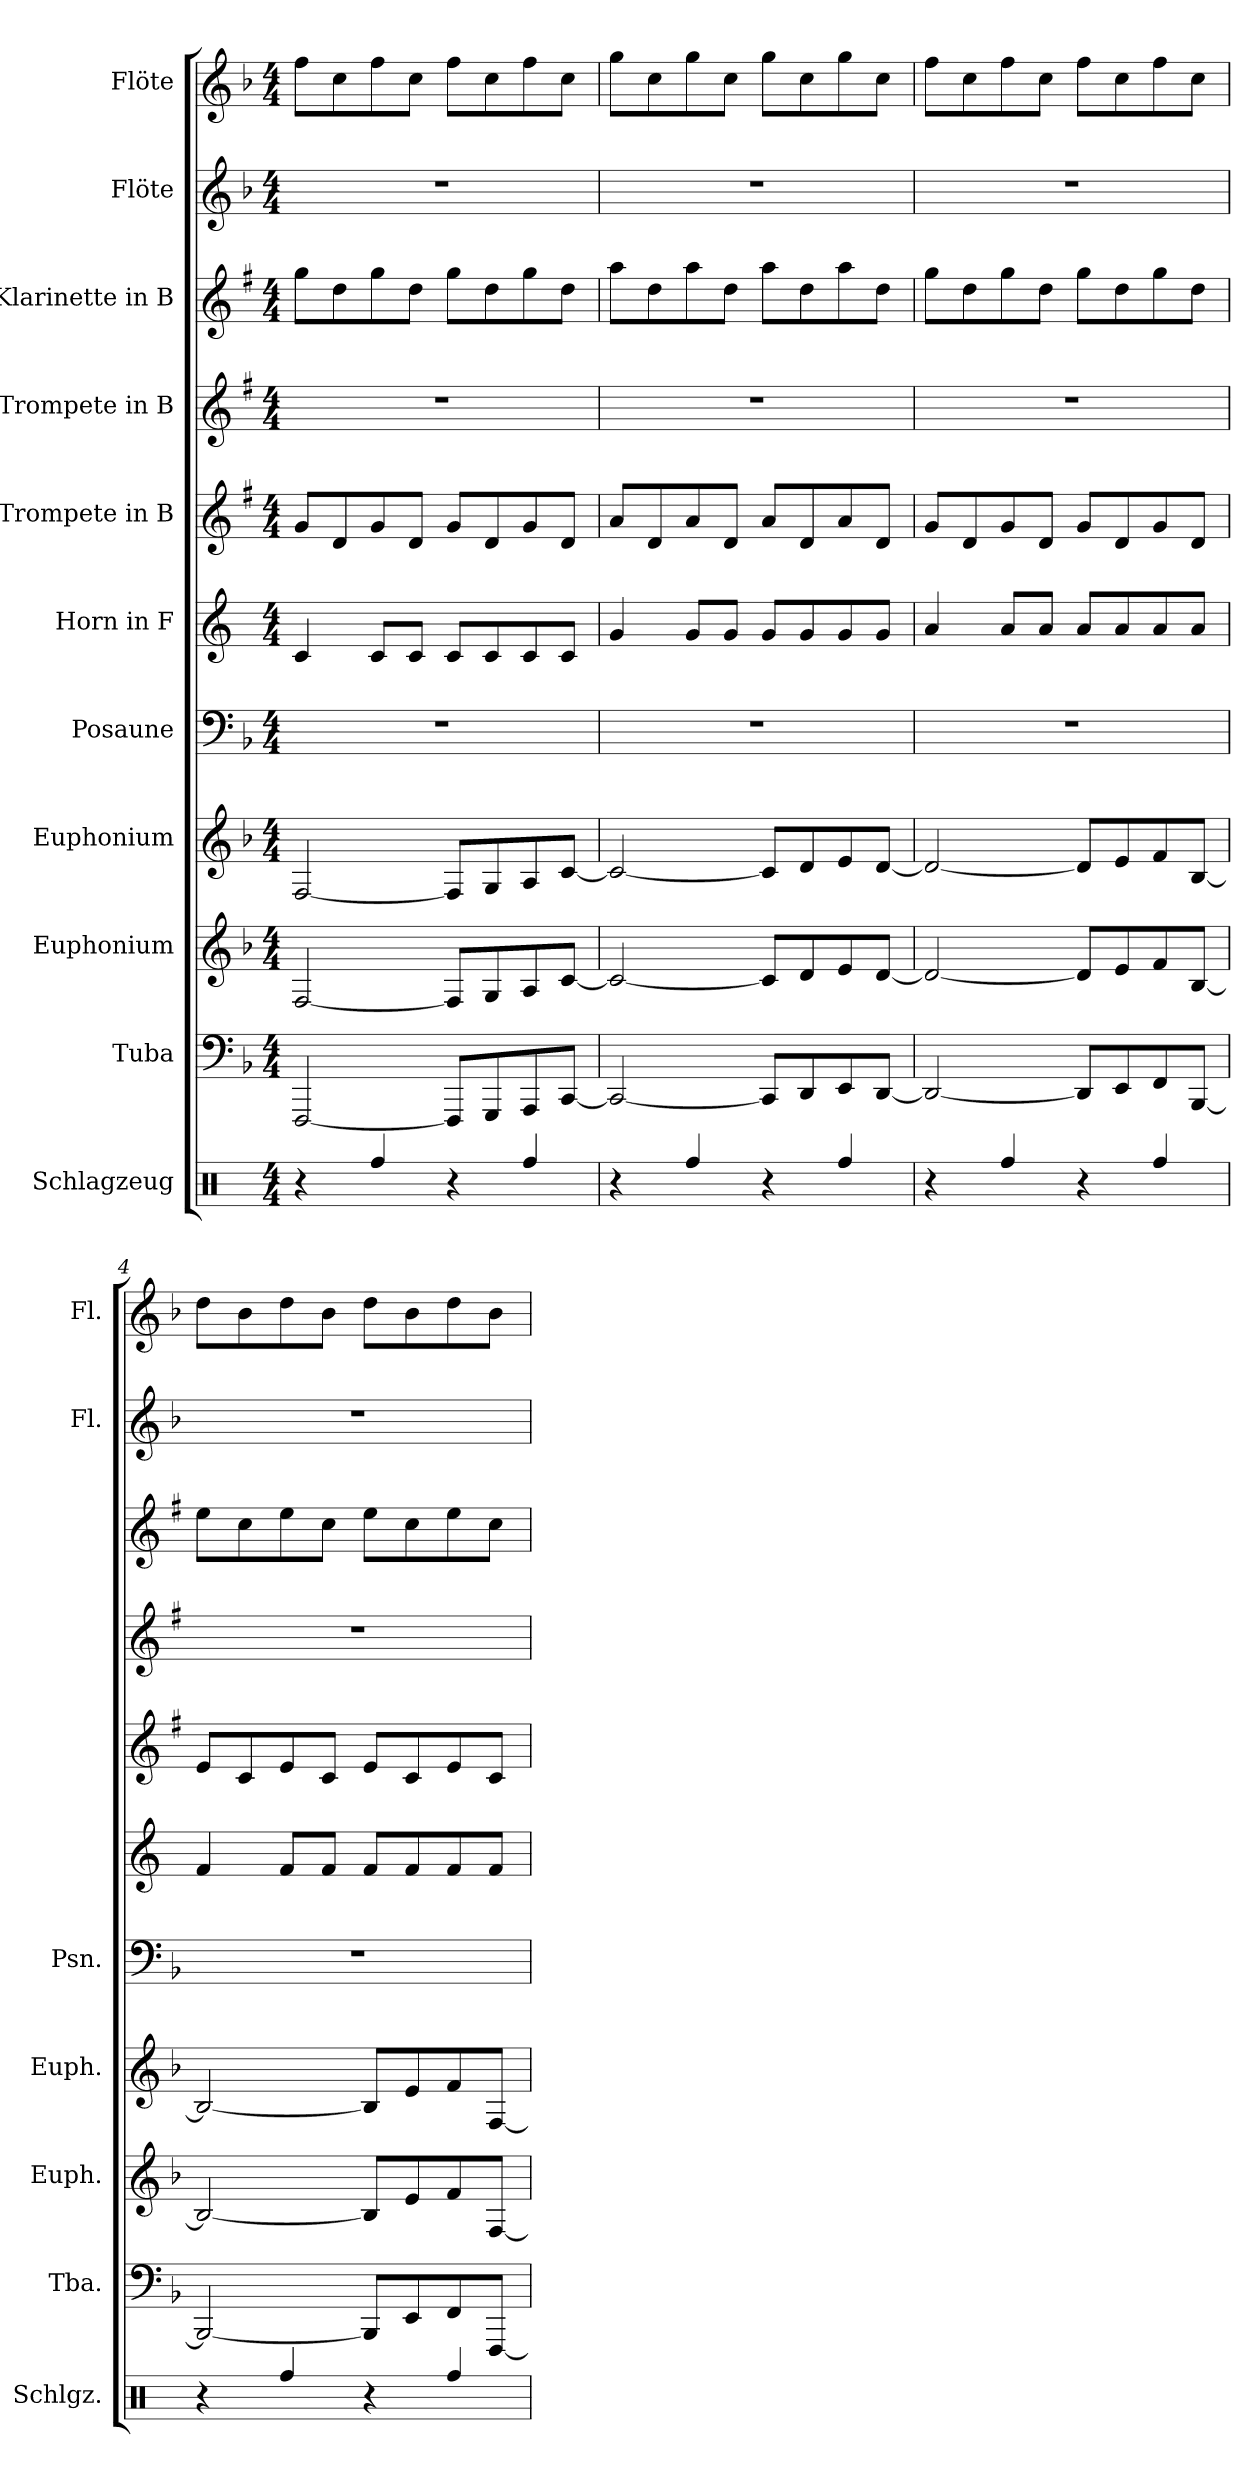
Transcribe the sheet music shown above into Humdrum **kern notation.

**kern	**kern	**kern	**kern	**kern	**kern	**kern	**kern	**kern	**kern	**kern
*part11	*part10	*part9	*part8	*part7	*part6	*part5	*part4	*part3	*part2	*part1
*staff11	*staff10	*staff9	*staff8	*staff7	*staff6	*staff5	*staff4	*staff3	*staff2	*staff1
*I"Schlagzeug	*I"Tuba	*I"Euphonium	*I"Euphonium	*I"Posaune	*I"Horn in F	*I"Trompete in B	*I"Trompete in B	*I"Klarinette in B	*I"Flöte	*I"Flöte
*I'Schlgz.	*I'Tba.	*I'Euph.	*I'Euph.	*I'Psn.	*	*	*	*	*I'Fl.	*I'Fl.
*clefX	*clefF4	*clefG2	*clefG2	*clefF4	*clefG2	*clefG2	*clefG2	*clefG2	*clefG2	*clefG2
*	*	*ITrd8c14	*ITrd8c14	*	*ITrd4c7	*ITrd1c2	*ITrd1c2	*ITrd1c2	*	*
*k[]	*k[b-]	*k[b-]	*k[b-]	*k[b-]	*k[b-]	*k[b-]	*k[b-]	*k[b-]	*k[b-]	*k[b-]
*M4/4	*M4/4	*M4/4	*M4/4	*M4/4	*M4/4	*M4/4	*M4/4	*M4/4	*M4/4	*M4/4
=1	=1	=1	=1	=1	=1	=1	=1	=1	=1	=1
4r	[2FFF/	[2FF/	[2FF/	1r	4F/	8f/L	1r	8ff\L	1r	8ff\L
.	.	.	.	.	.	8c/	.	8cc\	.	8cc\
4Rff/	.	.	.	.	8F/L	8f/	.	8ff\	.	8ff\
.	.	.	.	.	8F/J	8c/J	.	8cc\J	.	8cc\J
4r	8FFF/L]	8FF/L]	8FF/L]	.	8F/L	8f/L	.	8ff\L	.	8ff\L
.	8GGG/	8GG/	8GG/	.	8F/	8c/	.	8cc\	.	8cc\
4Rff/	8AAA/	8AA/	8AA/	.	8F/	8f/	.	8ff\	.	8ff\
.	[8CC/J	[8C/J	[8C/J	.	8F/J	8c/J	.	8cc\J	.	8cc\J
=2	=2	=2	=2	=2	=2	=2	=2	=2	=2	=2
4r	2CC/_	2C/_	2C/_	1r	4c/	8g/L	1r	8gg\L	1r	8gg\L
.	.	.	.	.	.	8c/	.	8cc\	.	8cc\
4Rff/	.	.	.	.	8c/L	8g/	.	8gg\	.	8gg\
.	.	.	.	.	8c/J	8c/J	.	8cc\J	.	8cc\J
4r	8CC/L]	8C/L]	8C/L]	.	8c/L	8g/L	.	8gg\L	.	8gg\L
.	8DD/	8D/	8D/	.	8c/	8c/	.	8cc\	.	8cc\
4Rff/	8EE/	8E/	8E/	.	8c/	8g/	.	8gg\	.	8gg\
.	[8DD/J	[8D/J	[8D/J	.	8c/J	8c/J	.	8cc\J	.	8cc\J
=3	=3	=3	=3	=3	=3	=3	=3	=3	=3	=3
4r	2DD/_	2D/_	2D/_	1r	4d/	8f/L	1r	8ff\L	1r	8ff\L
.	.	.	.	.	.	8c/	.	8cc\	.	8cc\
4Rff/	.	.	.	.	8d/L	8f/	.	8ff\	.	8ff\
.	.	.	.	.	8d/J	8c/J	.	8cc\J	.	8cc\J
4r	8DD/L]	8D/L]	8D/L]	.	8d/L	8f/L	.	8ff\L	.	8ff\L
.	8EE/	8E/	8E/	.	8d/	8c/	.	8cc\	.	8cc\
4Rff/	8FF/	8F/	8F/	.	8d/	8f/	.	8ff\	.	8ff\
.	[8BBB-/J	[8BB-/J	[8BB-/J	.	8d/J	8c/J	.	8cc\J	.	8cc\J
=4	=4	=4	=4	=4	=4	=4	=4	=4	=4	=4
4r	2BBB-/_	2BB-/_	2BB-/_	1r	4B-/	8d/L	1r	8dd\L	1r	8dd\L
.	.	.	.	.	.	8B-/	.	8b-\	.	8b-\
4Rff/	.	.	.	.	8B-/L	8d/	.	8dd\	.	8dd\
.	.	.	.	.	8B-/J	8B-/J	.	8b-\J	.	8b-\J
4r	8BBB-/L]	8BB-/L]	8BB-/L]	.	8B-/L	8d/L	.	8dd\L	.	8dd\L
.	8EE/	8E/	8E/	.	8B-/	8B-/	.	8b-\	.	8b-\
4Rff/	8FF/	8F/	8F/	.	8B-/	8d/	.	8dd\	.	8dd\
.	[8FFF/J	[8FF/J	[8FF/J	.	8B-/J	8B-/J	.	8b-\J	.	8b-\J
=	=	=	=	=	=	=	=	=	=	=
*-	*-	*-	*-	*-	*-	*-	*-	*-	*-	*-
